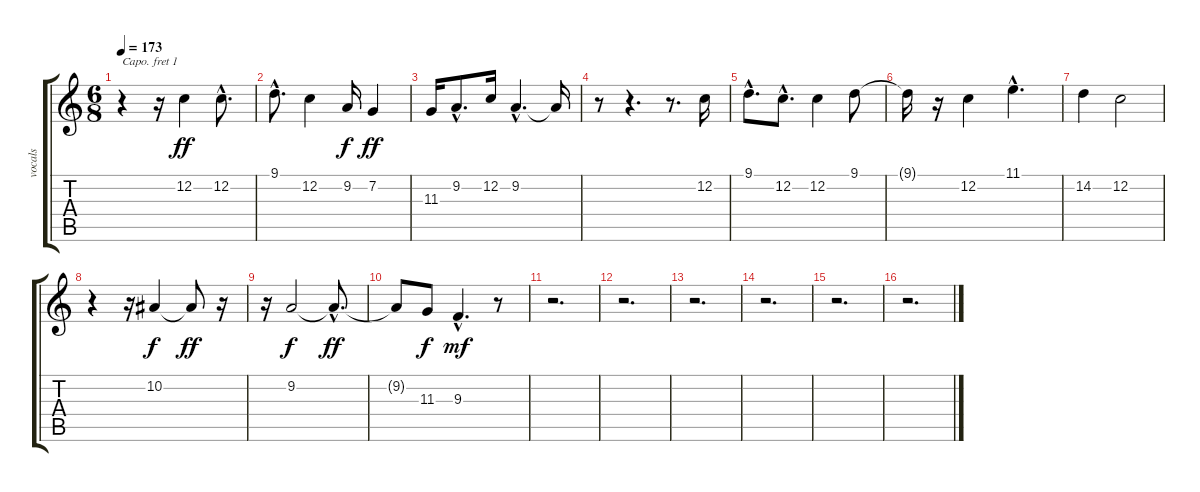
\track ("vocals" "vocals") {instrument flute}
\staff {score tabs}
\capo 1
\tuning (E4 B3 G3 D3 A2 E2) {hide}
\ts (6 8)
\tempo 173
\clef g2
\ks c
r.4{dy ff} r.16 12.2.4 12.2{hac}.8{d} |
9.1{hac}.8{d} 12.2.4 9.2.16{dy f} 7.2.4{dy ff} |
11.3.16 9.2{hac}.8{d} 12.2.16 9.2{hac}.4{d} 9.2{t}.16 |
r.8 r.4{d} r.8{d} 12.2.16 |
9.1{hac}.8{d} 12.2{hac}.8{d} 12.2.4 9.1.8 |
9.1{t}.16 r.16 12.2.4 11.1{hac}.4{d} |
14.2.4 12.2.2 |
r.4 r.16 10.2.4{dy f} 10.2{t}.8{dy ff} r.16 |
r.16 9.2.2{dy f} 9.2{hac t}.8{d dy ff} |
9.2{t}.8 11.3.8{dy f} 9.3{hac}.4{d dy mf} r.8 |
r.2{d} |
r.2{d} |
r.2{d} |
r.2{d} |
r.2{d} |
r.2{d}
